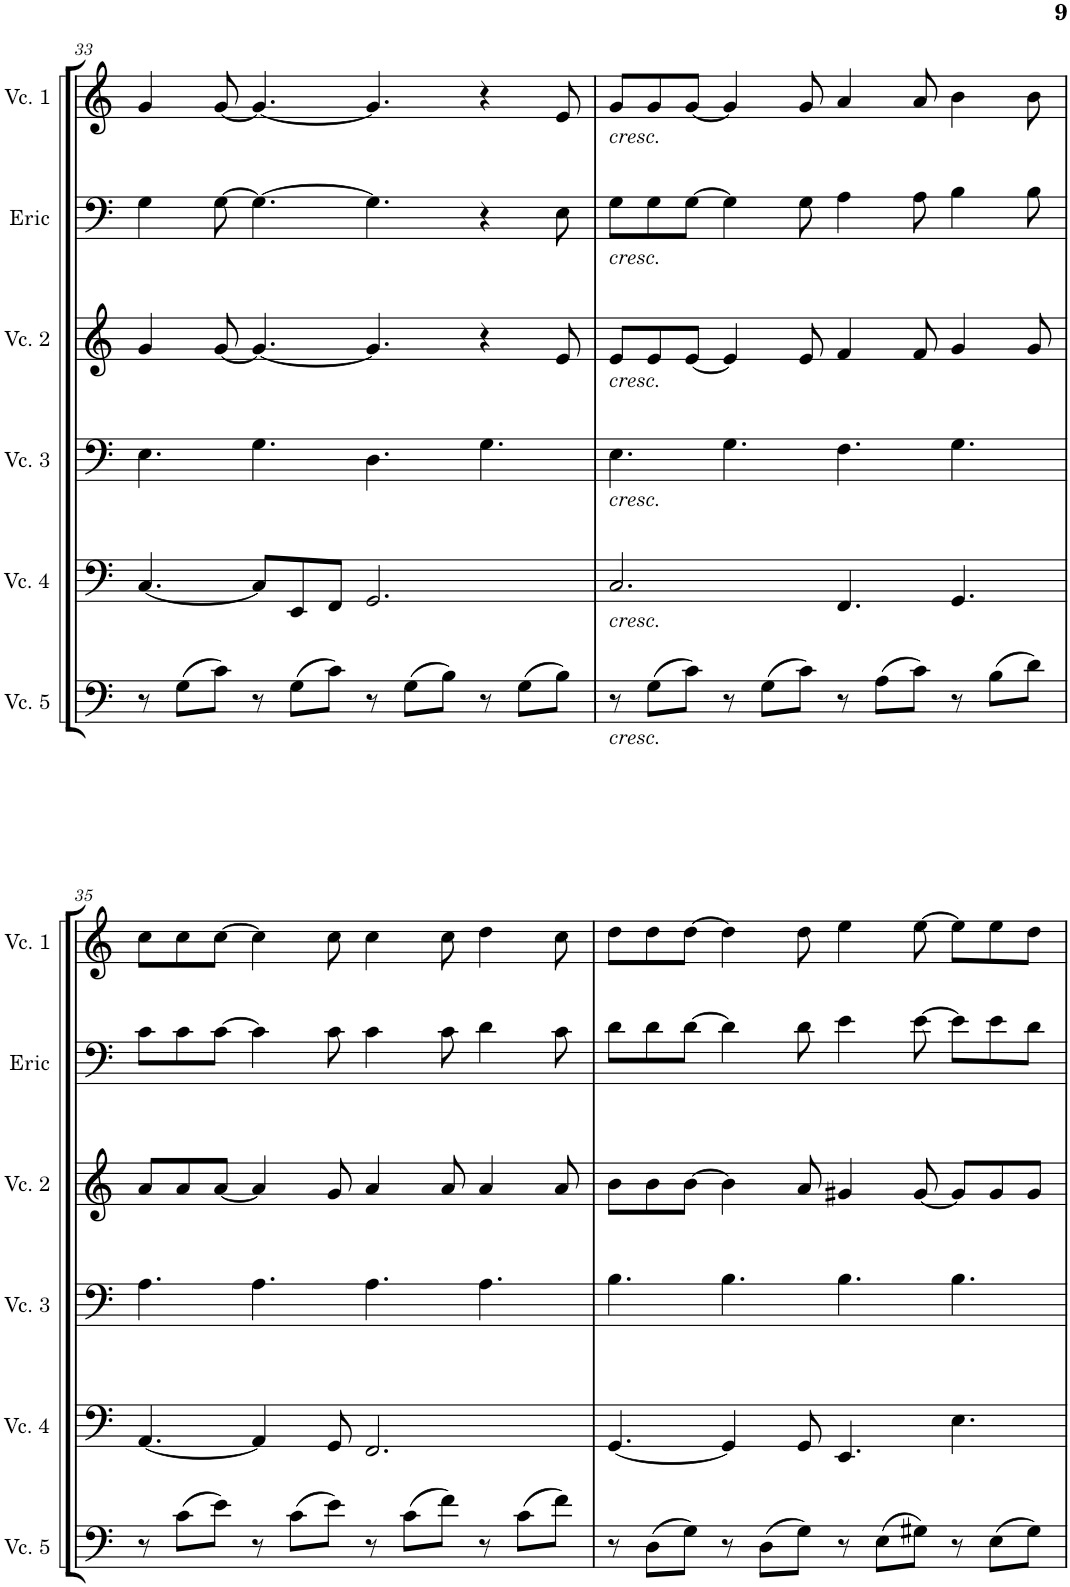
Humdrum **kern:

**kern	**kern	**kern	**kern	**kern	**kern
*part6	*part5	*part4	*part3	*part2	*part1
*staff6	*staff5	*staff4	*staff3	*staff2	*staff1
*I"Cello 5	*I"Cello 4	*I"Cello 3	*I"Cello 2	*I"Eric	*I"Cello 1
*	*	*	*	*I'Eric	*
!!LO:PB:g=z
*clefF4	*clefF4	*clefF4	*clefG2	*clefF4	*clefG2
*k[]	*k[]	*k[]	*k[]	*k[]	*k[]
*M12/8	*M12/8	*M12/8	*M12/8	*M12/8	*M12/8
=33	=33	=33	=33	=33	=33
8r	[4.C/	4.E\	4g/	4G\	4g/
(8G\L	.	.	.	.	.
8c\J)	.	.	[8g/	[8G\	[8g/
8r	8C/L]	4.G\	4.g/_	4.G\_	4.g/_
(8G\L	8EE/	.	.	.	.
8c\J)	8FF/J	.	.	.	.
8r	2.GG/	4.D\	4.g/]	4.G\]	4.g/]
(8G\L	.	.	.	.	.
8B\J)	.	.	.	.	.
8r	.	4.G\	4r	4r	4r
(8G\L	.	.	.	.	.
8B\J)	.	.	8e/	8E\	8e/
=34	=34	=34	=34	=34	=34
!	!	!	!	!	!LO:TX:b:i:t=cresc.
!	!	!	!	!LO:TX:b:i:t=cresc.	!
!	!	!	!LO:TX:b:i:t=cresc.	!	!
!	!	!LO:TX:b:i:t=cresc.	!	!	!
!	!LO:TX:b:i:t=cresc.	!	!	!	!
!LO:TX:b:i:t=cresc.	!	!	!	!	!
8r	2.C/	4.E\	8e/L	8G\L	8g/L
(8G\L	.	.	8e/	8G\	8g/
8c\J)	.	.	[8e/J	[8G\J	[8g/J
8r	.	4.G\	4e/]	4G\]	4g/]
(8G\L	.	.	.	.	.
8c\J)	.	.	8e/	8G\	8g/
8r	4.FF/	4.F\	4f/	4A\	4a/
(8A\L	.	.	.	.	.
8c\J)	.	.	8f/	8A\	8a/
8r	4.GG/	4.G\	4g/	4B\	4b\
(8B\L	.	.	.	.	.
8d\J)	.	.	8g/	8B\	8b\
!!LO:LB:g=z
=35	=35	=35	=35	=35	=35
8r	[4.AA/	4.A\	8a/L	8c\L	8cc\L
(8c\L	.	.	8a/	8c\	8cc\
8e\J)	.	.	[8a/J	[8c\J	[8cc\J
8r	4AA/]	4.A\	4a/]	4c\]	4cc\]
(8c\L	.	.	.	.	.
8e\J)	8GG/	.	8g/	8c\	8cc\
8r	2.FF/	4.A\	4a/	4c\	4cc\
(8c\L	.	.	.	.	.
8f\J)	.	.	8a/	8c\	8cc\
8r	.	4.A\	4a/	4d\	4dd\
(8c\L	.	.	.	.	.
8f\J)	.	.	8a/	8c\	8cc\
=36	=36	=36	=36	=36	=36
8r	[4.GG/	4.B\	8b\L	8d\L	8dd\L
(8D\L	.	.	8b\	8d\	8dd\
8G\J)	.	.	[8b\J	[8d\J	[8dd\J
8r	4GG/]	4.B\	4b\]	4d\]	4dd\]
(8D\L	.	.	.	.	.
8G\J)	8GG/	.	8a/	8d\	8dd\
8r	4.EE/	4.B\	4g#X/	4e\	4ee\
(8E\L	.	.	.	.	.
8G#X\J)	.	.	[8g#/	[8e\	[8ee\
8r	4.E\	4.B\	8g#/L]	8e\L]	8ee\L]
(8E\L	.	.	8g#/	8e\	8ee\
8G#\J)	.	.	8g#/J	8d\J	8dd\J
=	=	=	=	=	=
*-	*-	*-	*-	*-	*-
